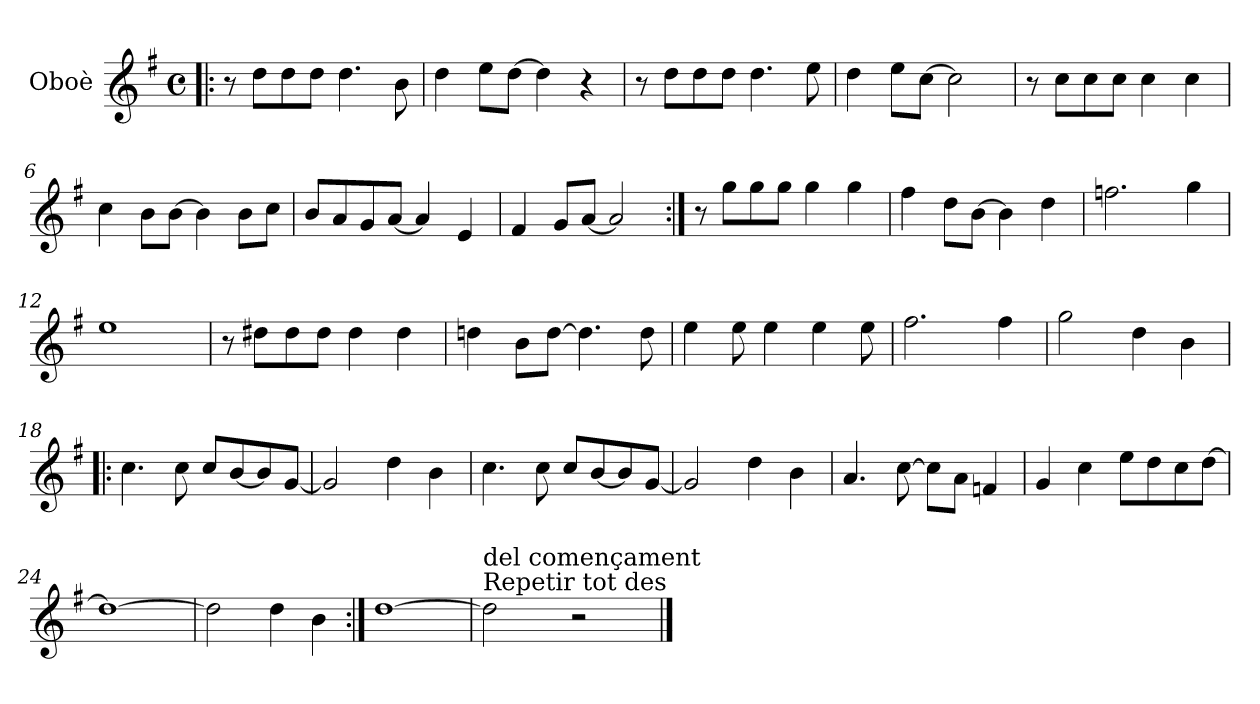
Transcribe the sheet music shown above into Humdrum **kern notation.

**kern
*part1
*staff1
*I"Oboè
*I'Ob.
*clefG2
*k[f#]
*M4/4
*met(c)
=1!|:
8r
8dd\L
8dd\
8dd\J
4.dd\
8b\
=2
4dd\
8ee\L
[8dd\J
4dd\]
4r
=3
8r
8dd\L
8dd\
8dd\J
4.dd\
8ee\
=4
4dd\
8ee\L
[8cc\J
2cc\]
=5
8r
8cc\L
8cc\
8cc\J
4cc\
4cc\
=6
4cc\
8b\L
[8b\J
4b\]
8b\L
8cc\J
!!LO:LB:g=z
=7
8b/L
8a/
8g/
[8a/J
4a/]
4e/
=8
4f#/
8g/L
[8a/J
2a/]
=9:|!
8r
8gg\L
8gg\
8gg\J
4gg\
4gg\
=10
4ff#\
8dd\L
[8b\J
4b\]
4dd\
=11
2.ffn\
4gg\
=12
1ee
=13
8r
8dd#X\L
8dd#\
8dd#\J
4dd#\
4dd#\
!!LO:LB:g=z
=14
4ddni\
8b\L
[8dd\J
4.dd\]
8dd\
=15
4ee\
8ee\
4ee\
4ee\
8ee\
=16
2.ff#\
4ff#\
=17
2gg\
4dd\
4b\
=18!|:
4.cc\
8cc\
8cc/L
[8b/
8b/]
[8g/J
=19
2g/]
4dd\
4b\
=20
4.cc\
8cc\
8cc/L
[8b/
8b/]
[8g/J
!!LO:LB:g=z
=21
2g/]
4dd\
4b\
=22
4.a/
[8cc\
8cc\L]
8a\J
4fn/
=23
4g/
4cc\
8ee\L
8dd\
8cc\
[8dd\J
=24
1dd_
=25
2dd\]
4dd\
4b\
=26:|!
[1dd
=27
!LO:TX:a:t=Repetir tot des
!LO:TX:a:t=del començament
2dd\]
2r
==
*-
